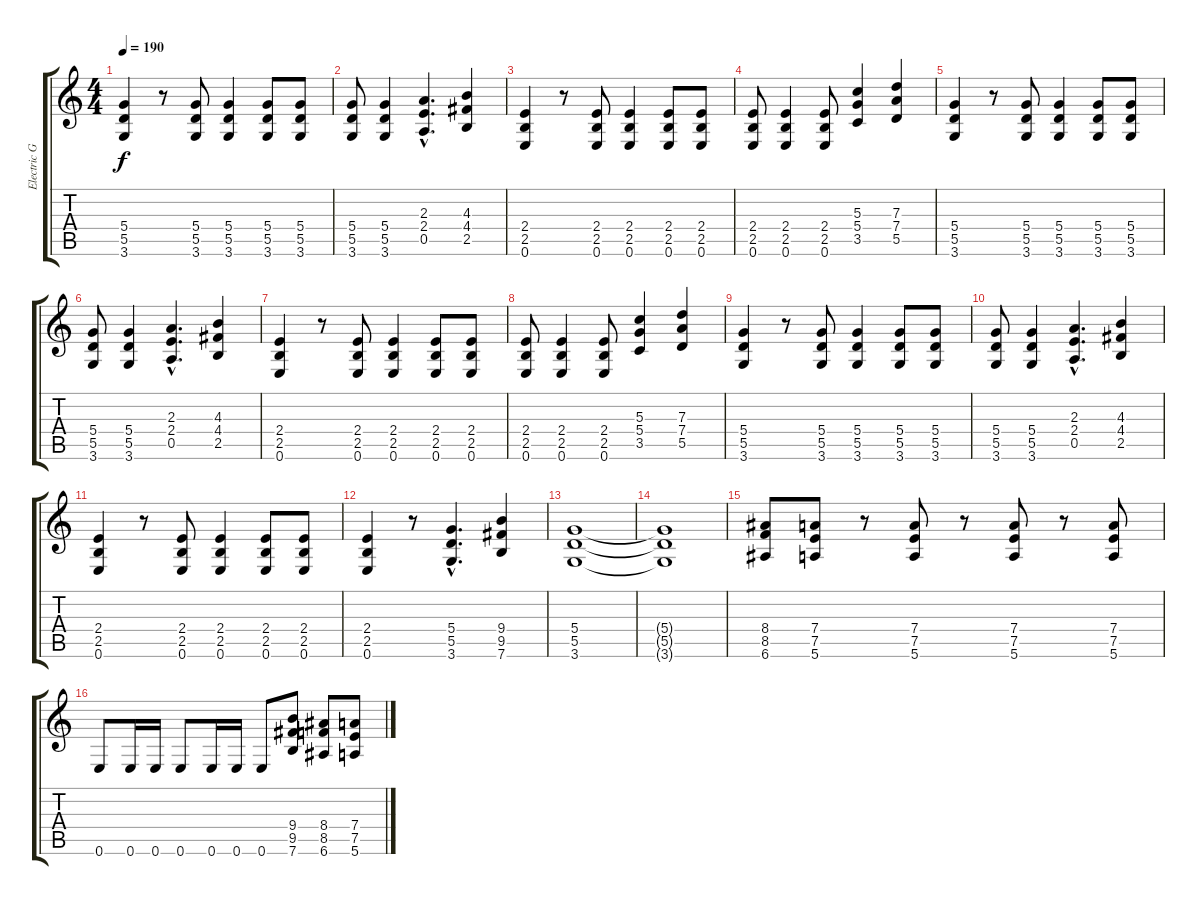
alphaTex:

\track ("Electric Guitar 1" "Electric G") {instrument distortionguitar}
\staff {score tabs}
\tuning (E4 B3 G3 D3 A2 E2) {hide}
\ts (4 4)
\tempo 190
\clef g2
\ks c
(5.4 5.5 3.6).4{dy f} r.8 (5.4 5.5 3.6).8 (5.4 5.5 3.6).4 (5.4 5.5 3.6).8 (5.4 5.5 3.6).8 |
(5.4 5.5 3.6).8 (5.4 5.5 3.6).4 (2.3{hac} 2.4{hac} 0.5{hac}).4{d} (4.3 4.4 2.5).4 |
(2.4 2.5 0.6).4 r.8 (2.4 2.5 0.6).8 (2.4 2.5 0.6).4 (2.4 2.5 0.6).8 (2.4 2.5 0.6).8 |
(2.4 2.5 0.6).8 (2.4 2.5 0.6).4 (2.4 2.5 0.6).8 (5.3 5.4 3.5).4 (7.3 7.4 5.5).4 |
(5.4 5.5 3.6).4 r.8 (5.4 5.5 3.6).8 (5.4 5.5 3.6).4 (5.4 5.5 3.6).8 (5.4 5.5 3.6).8 |
(5.4 5.5 3.6).8 (5.4 5.5 3.6).4 (2.3{hac} 2.4{hac} 0.5{hac}).4{d} (4.3 4.4 2.5).4 |
(2.4 2.5 0.6).4 r.8 (2.4 2.5 0.6).8 (2.4 2.5 0.6).4 (2.4 2.5 0.6).8 (2.4 2.5 0.6).8 |
(2.4 2.5 0.6).8 (2.4 2.5 0.6).4 (2.4 2.5 0.6).8 (5.3 5.4 3.5).4 (7.3 7.4 5.5).4 |
(5.4 5.5 3.6).4 r.8 (5.4 5.5 3.6).8 (5.4 5.5 3.6).4 (5.4 5.5 3.6).8 (5.4 5.5 3.6).8 |
(5.4 5.5 3.6).8 (5.4 5.5 3.6).4 (2.3{hac} 2.4{hac} 0.5{hac}).4{d} (4.3 4.4 2.5).4 |
(2.4 2.5 0.6).4 r.8 (2.4 2.5 0.6).8 (2.4 2.5 0.6).4 (2.4 2.5 0.6).8 (2.4 2.5 0.6).8 |
(2.4 2.5 0.6).4 r.8 (5.4{hac} 5.5{hac} 3.6{hac}).4{d} (9.4 9.5 7.6).4 |
(5.4 5.5 3.6).1 |
(5.4{t} 5.5{t} 3.6{t}).1 |
(8.4 8.5 6.6).8 (7.4 7.5 5.6).8 r.8 (7.4 7.5 5.6).8 r.8 (7.4 7.5 5.6).8 r.8 (7.4 7.5 5.6).8 |
0.6.8 0.6.16 0.6.16 0.6.8 0.6.16 0.6.16 0.6.8 (9.4 9.5 7.6).8 (8.4 8.5 6.6).8 (7.4 7.5 5.6).8
